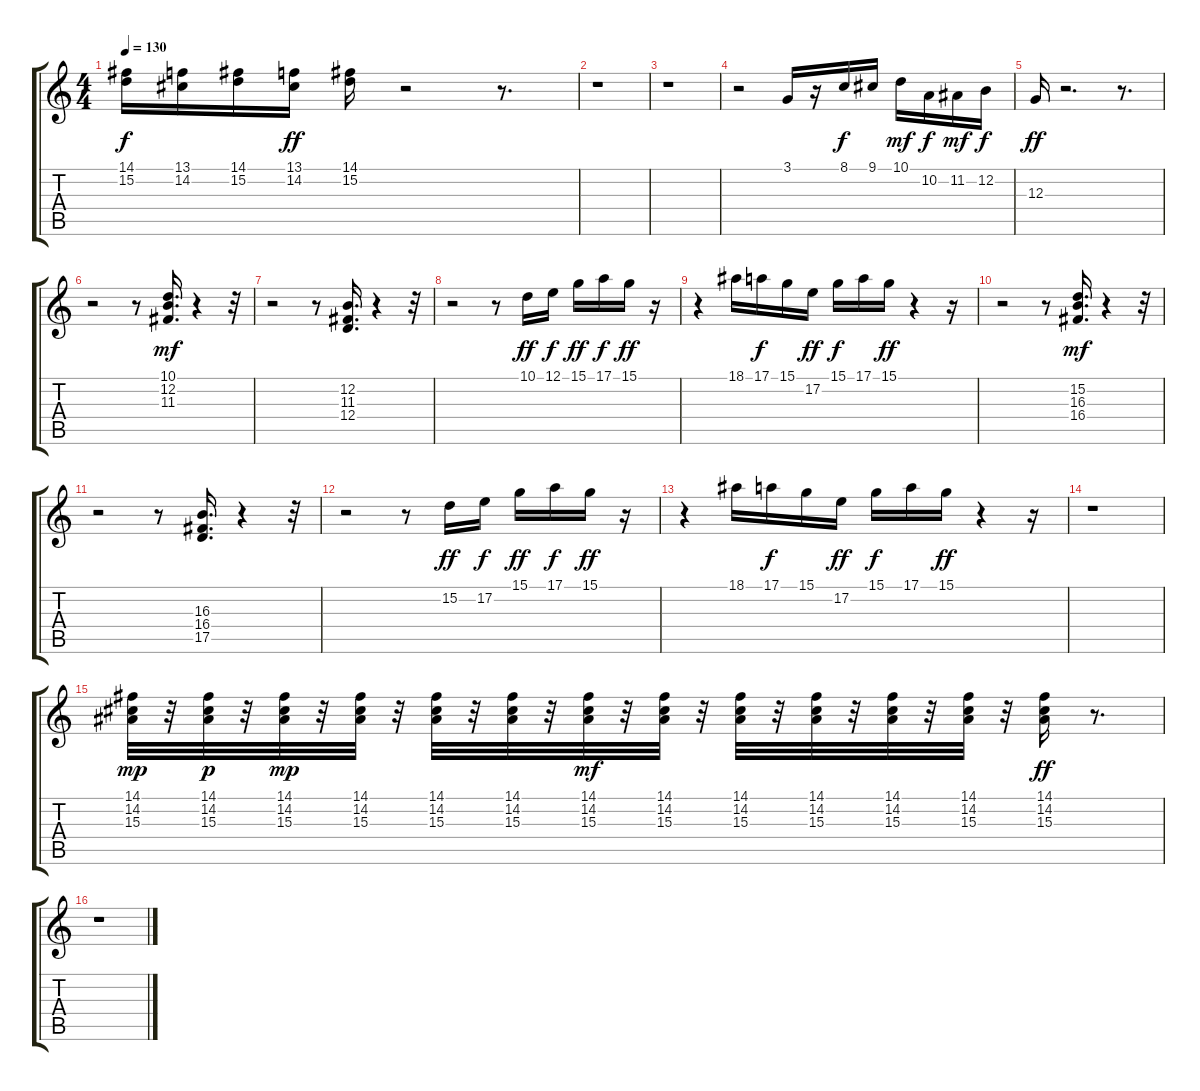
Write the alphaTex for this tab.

\track "" {instrument brasssection}
\staff {score tabs}
\tuning (E4 B3 G3 D3 A2 E2) {hide}
\ts (4 4)
\tempo 130
\clef g2
\ks c
(14.1 15.2).16{dy f} (13.1 14.2).16 (14.1 15.2).16 (13.1 14.2).16{dy ff} (14.1 15.2).16 r.2 r.8{d} |
r.1 |
r.1 |
r.2 3.1.16 r.16 8.1.16{dy f} 9.1.16 10.1.16{dy mf} 10.2.16{dy f} 11.2.16{dy mf} 12.2.16{dy f} |
12.3.16{dy ff} r.2{d} r.8{d} |
r.2 r.8 (10.1 12.2 11.3).16{d dy mf} r.4 r.32 |
r.2 r.8 (12.2 11.3 12.4).16{d} r.4 r.32 |
r.2 r.8 10.1.16{dy ff} 12.1.16{dy f} 15.1.16{dy ff} 17.1.16{dy f} 15.1.16{dy ff} r.16 |
r.4 18.1.16 17.1.16{dy f} 15.1.16 17.2.16{dy ff} 15.1.16{dy f} 17.1.16 15.1.16{dy ff} r.4 r.16 |
r.2 r.8 (15.2 16.3 16.4).16{d dy mf} r.4 r.32 |
r.2 r.8 (16.3 16.4 17.5).16{d} r.4 r.32 |
r.2 r.8 15.2.16{dy ff} 17.2.16{dy f} 15.1.16{dy ff} 17.1.16{dy f} 15.1.16{dy ff} r.16 |
r.4 18.1.16 17.1.16{dy f} 15.1.16 17.2.16{dy ff} 15.1.16{dy f} 17.1.16 15.1.16{dy ff} r.4 r.16 |
r.1 |
(14.1 14.2 15.3).32{dy mp} r.32 (14.1 14.2 15.3).32{dy p} r.32 (14.1 14.2 15.3).32{dy mp} r.32 (14.1 14.2 15.3).32 r.32 (14.1 14.2 15.3).32 r.32 (14.1 14.2 15.3).32 r.32 (14.1 14.2 15.3).32{dy mf} r.32 (14.1 14.2 15.3).32 r.32 (14.1 14.2 15.3).32 r.32 (14.1 14.2 15.3).32 r.32 (14.1 14.2 15.3).32 r.32 (14.1 14.2 15.3).32 r.32 (14.1 14.2 15.3).16{dy ff} r.8{d} |
r.1
